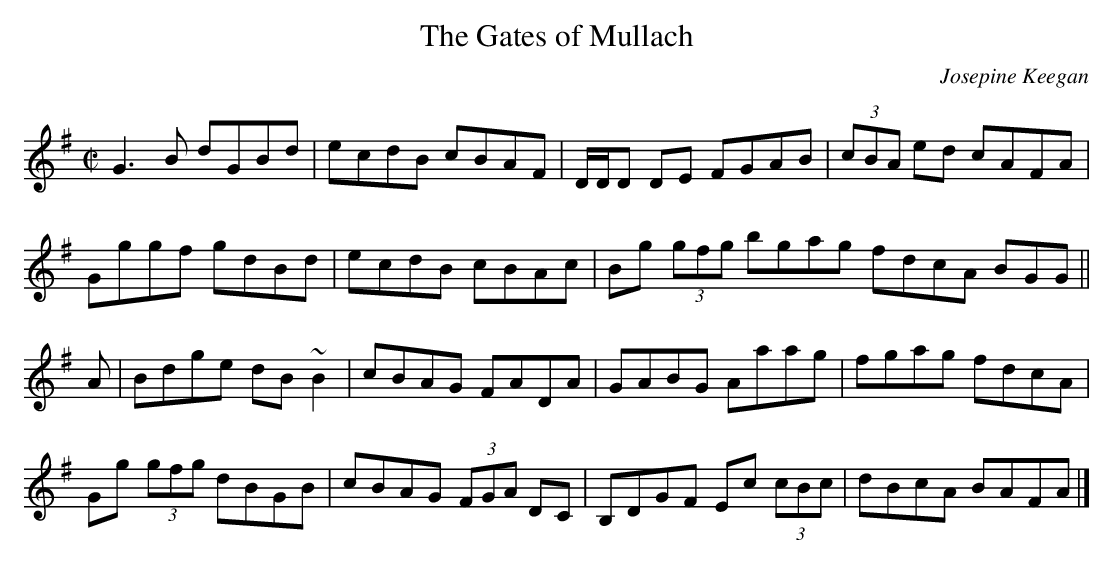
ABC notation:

X:1
T:The Gates of Mullach
C:Josepine Keegan
Q:333
L:1/8
M:C|
K:G
G3 B dGBd|ecdB cBAF|D/D/D DE FGAB|(3cBA ed cAFA|
Gggf gdBd|ecdB cBAc|Bg (3gfg bgag fdcA BGG||
A|Bdge dB ~B2|cBAG FADA|GABG Aaag|fgag fdcA|
Gg (3gfg dBGB|cBAG (3FGA DC|B,DGF Ec (3cBc|dBcA BAFA|]
